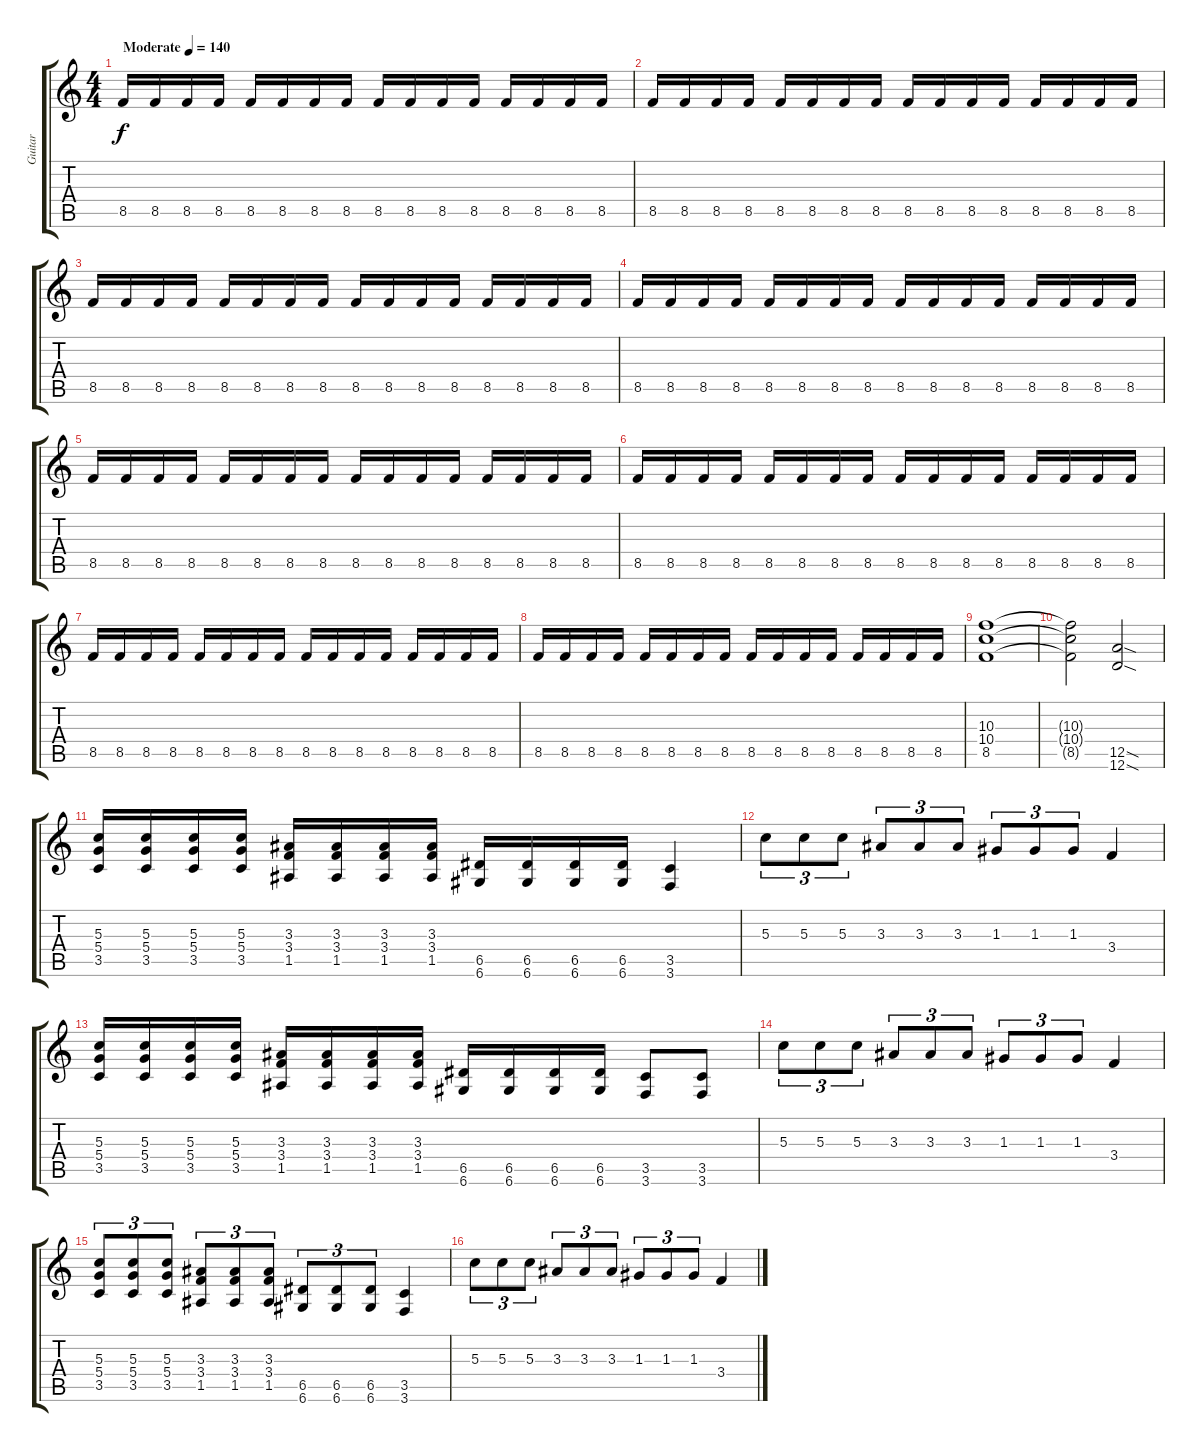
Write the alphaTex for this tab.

\track ("Guitar" "Guitar") {instrument distortionguitar}
\staff {score tabs}
\tuning (E4 B3 G3 D3 A2 D2) {hide}
\ts (4 4)
\tempo (140 "Moderate")
\clef g2
\ks c
8.5.16{dy f instrument distortionguitar} 8.5.16 8.5.16 8.5.16 8.5.16 8.5.16 8.5.16 8.5.16 8.5.16 8.5.16 8.5.16 8.5.16 8.5.16 8.5.16 8.5.16 8.5.16 |
8.5.16 8.5.16 8.5.16 8.5.16 8.5.16 8.5.16 8.5.16 8.5.16 8.5.16 8.5.16 8.5.16 8.5.16 8.5.16 8.5.16 8.5.16 8.5.16 |
8.5.16 8.5.16 8.5.16 8.5.16 8.5.16 8.5.16 8.5.16 8.5.16 8.5.16 8.5.16 8.5.16 8.5.16 8.5.16 8.5.16 8.5.16 8.5.16 |
8.5.16 8.5.16 8.5.16 8.5.16 8.5.16 8.5.16 8.5.16 8.5.16 8.5.16 8.5.16 8.5.16 8.5.16 8.5.16 8.5.16 8.5.16 8.5.16 |
8.5.16 8.5.16 8.5.16 8.5.16 8.5.16 8.5.16 8.5.16 8.5.16 8.5.16 8.5.16 8.5.16 8.5.16 8.5.16 8.5.16 8.5.16 8.5.16 |
8.5.16 8.5.16 8.5.16 8.5.16 8.5.16 8.5.16 8.5.16 8.5.16 8.5.16 8.5.16 8.5.16 8.5.16 8.5.16 8.5.16 8.5.16 8.5.16 |
8.5.16 8.5.16 8.5.16 8.5.16 8.5.16 8.5.16 8.5.16 8.5.16 8.5.16 8.5.16 8.5.16 8.5.16 8.5.16 8.5.16 8.5.16 8.5.16 |
8.5.16 8.5.16 8.5.16 8.5.16 8.5.16 8.5.16 8.5.16 8.5.16 8.5.16 8.5.16 8.5.16 8.5.16 8.5.16 8.5.16 8.5.16 8.5.16 |
(10.3 10.4 8.5).1 |
(10.3{t} 10.4{t} 8.5{t}).2 (12.5{sod} 12.6{sod}).2 |
(5.3 5.4 3.5).16 (5.3 5.4 3.5).16 (5.3 5.4 3.5).16 (5.3 5.4 3.5).16 (3.3 3.4 1.5).16 (3.3 3.4 1.5).16 (3.3 3.4 1.5).16 (3.3 3.4 1.5).16 (6.5 6.6).16 (6.5 6.6).16 (6.5 6.6).16 (6.5 6.6).16 (3.5 3.6).4 |
5.3.8{tu (3 2)} 5.3.8{tu (3 2)} 5.3.8{tu (3 2)} 3.3.8{tu (3 2)} 3.3.8{tu (3 2)} 3.3.8{tu (3 2)} 1.3.8{tu (3 2)} 1.3.8{tu (3 2)} 1.3.8{tu (3 2)} 3.4.4 |
(5.3 5.4 3.5).16 (5.3 5.4 3.5).16 (5.3 5.4 3.5).16 (5.3 5.4 3.5).16 (3.3 3.4 1.5).16 (3.3 3.4 1.5).16 (3.3 3.4 1.5).16 (3.3 3.4 1.5).16 (6.5 6.6).16 (6.5 6.6).16 (6.5 6.6).16 (6.5 6.6).16 (3.5 3.6).8 (3.5 3.6).8 |
5.3.8{tu (3 2)} 5.3.8{tu (3 2)} 5.3.8{tu (3 2)} 3.3.8{tu (3 2)} 3.3.8{tu (3 2)} 3.3.8{tu (3 2)} 1.3.8{tu (3 2)} 1.3.8{tu (3 2)} 1.3.8{tu (3 2)} 3.4.4 |
(5.3 5.4 3.5).8{tu (3 2)} (5.3 5.4 3.5).8{tu (3 2)} (5.3 5.4 3.5).8{tu (3 2)} (3.3 3.4 1.5).8{tu (3 2)} (3.3 3.4 1.5).8{tu (3 2)} (3.3 3.4 1.5).8{tu (3 2)} (6.5 6.6).8{tu (3 2)} (6.5 6.6).8{tu (3 2)} (6.5 6.6).8{tu (3 2)} (3.5 3.6).4 |
5.3.8{tu (3 2)} 5.3.8{tu (3 2)} 5.3.8{tu (3 2)} 3.3.8{tu (3 2)} 3.3.8{tu (3 2)} 3.3.8{tu (3 2)} 1.3.8{tu (3 2)} 1.3.8{tu (3 2)} 1.3.8{tu (3 2)} 3.4.4
